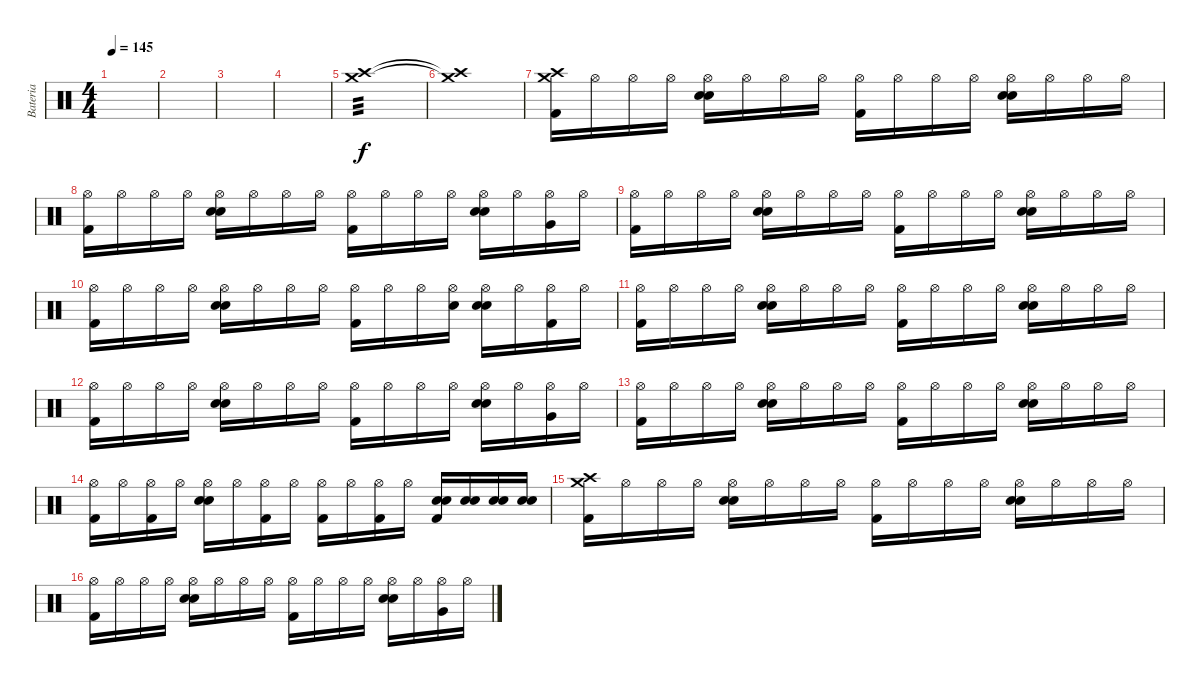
\track ("Bateria" "Bateria") {instrument percussion}
\staff {score}
\articulation defaults
\ts (4 4)
\tempo 145
\clef neutral
\ks c
|
|
|
|
("Crash high (hit)" "Crash medium (hit)").1{tp 3 volume 15} |
("Crash high (hit)"{t} "Crash medium (hit)"{t}).1 |
("Crash high (hit)" "Crash medium (hit)" "Kick (hit) 2").16 "Hi-Hat (open)".16 "Hi-Hat (open)".16 "Hi-Hat (open)".16 ("Hi-Hat (open)" "Snare (hit) 2" "Electric Snare (hit)").16 "Hi-Hat (open)".16 "Hi-Hat (open)".16 "Hi-Hat (open)".16 ("Hi-Hat (open)" "Kick (hit) 2").16 "Hi-Hat (open)".16 "Hi-Hat (open)".16 "Hi-Hat (open)".16 ("Hi-Hat (open)" "Snare (hit) 2" "Electric Snare (hit)").16 "Hi-Hat (open)".16 "Hi-Hat (open)".16 "Hi-Hat (open)".16 |
("Hi-Hat (open)" "Kick (hit) 2").16 "Hi-Hat (open)".16 "Hi-Hat (open)".16 "Hi-Hat (open)".16 ("Hi-Hat (open)" "Snare (hit) 2" "Electric Snare (hit)").16 "Hi-Hat (open)".16 "Hi-Hat (open)".16 "Hi-Hat (open)".16 ("Hi-Hat (open)" "Kick (hit) 2").16 "Hi-Hat (open)".16 "Hi-Hat (open)".16 "Hi-Hat (open)".16 ("Hi-Hat (open)" "Snare (hit) 2" "Electric Snare (hit)").16 "Hi-Hat (open)".16 ("Hi-Hat (open)" "Very Low Tom (hit)").16 "Hi-Hat (open)".16 |
("Hi-Hat (open)" "Kick (hit) 2").16 "Hi-Hat (open)".16 "Hi-Hat (open)".16 "Hi-Hat (open)".16 ("Hi-Hat (open)" "Snare (hit) 2" "Electric Snare (hit)").16 "Hi-Hat (open)".16 "Hi-Hat (open)".16 "Hi-Hat (open)".16 ("Hi-Hat (open)" "Kick (hit) 2").16 "Hi-Hat (open)".16 "Hi-Hat (open)".16 "Hi-Hat (open)".16 ("Hi-Hat (open)" "Snare (hit) 2" "Electric Snare (hit)").16 "Hi-Hat (open)".16 "Hi-Hat (open)".16 "Hi-Hat (open)".16 |
("Hi-Hat (open)" "Kick (hit) 2").16 "Hi-Hat (open)".16 "Hi-Hat (open)".16 "Hi-Hat (open)".16 ("Hi-Hat (open)" "Snare (hit) 2" "Electric Snare (hit)").16 "Hi-Hat (open)".16 "Hi-Hat (open)".16 "Hi-Hat (open)".16 ("Hi-Hat (open)" "Kick (hit) 2").16 "Hi-Hat (open)".16 "Hi-Hat (open)".16 ("Hi-Hat (open)" "Electric Snare (hit)").16 ("Hi-Hat (open)" "Snare (hit) 2" "Electric Snare (hit)").16 "Hi-Hat (open)".16 ("Hi-Hat (open)" "Kick (hit) 2").16 "Hi-Hat (open)".16 |
("Hi-Hat (open)" "Kick (hit) 2").16 "Hi-Hat (open)".16 "Hi-Hat (open)".16 "Hi-Hat (open)".16 ("Hi-Hat (open)" "Snare (hit) 2" "Electric Snare (hit)").16 "Hi-Hat (open)".16 "Hi-Hat (open)".16 "Hi-Hat (open)".16 ("Hi-Hat (open)" "Kick (hit) 2").16 "Hi-Hat (open)".16 "Hi-Hat (open)".16 "Hi-Hat (open)".16 ("Hi-Hat (open)" "Snare (hit) 2" "Electric Snare (hit)").16 "Hi-Hat (open)".16 "Hi-Hat (open)".16 "Hi-Hat (open)".16 |
("Hi-Hat (open)" "Kick (hit) 2").16 "Hi-Hat (open)".16 "Hi-Hat (open)".16 "Hi-Hat (open)".16 ("Hi-Hat (open)" "Snare (hit) 2" "Electric Snare (hit)").16 "Hi-Hat (open)".16 "Hi-Hat (open)".16 "Hi-Hat (open)".16 ("Hi-Hat (open)" "Kick (hit) 2").16 "Hi-Hat (open)".16 "Hi-Hat (open)".16 "Hi-Hat (open)".16 ("Hi-Hat (open)" "Snare (hit) 2" "Electric Snare (hit)").16 "Hi-Hat (open)".16 ("Hi-Hat (open)" "Very Low Tom (hit)").16 "Hi-Hat (open)".16 |
("Hi-Hat (open)" "Kick (hit) 2").16 "Hi-Hat (open)".16 "Hi-Hat (open)".16 "Hi-Hat (open)".16 ("Hi-Hat (open)" "Snare (hit) 2" "Electric Snare (hit)").16 "Hi-Hat (open)".16 "Hi-Hat (open)".16 "Hi-Hat (open)".16 ("Hi-Hat (open)" "Kick (hit) 2").16 "Hi-Hat (open)".16 "Hi-Hat (open)".16 "Hi-Hat (open)".16 ("Hi-Hat (open)" "Snare (hit) 2" "Electric Snare (hit)").16 "Hi-Hat (open)".16 "Hi-Hat (open)".16 "Hi-Hat (open)".16 |
("Hi-Hat (open)" "Kick (hit) 2").16 "Hi-Hat (open)".16 ("Hi-Hat (open)" "Kick (hit) 2").16 "Hi-Hat (open)".16 ("Hi-Hat (open)" "Snare (hit) 2" "Electric Snare (hit)").16 "Hi-Hat (open)".16 ("Hi-Hat (open)" "Kick (hit) 2").16 "Hi-Hat (open)".16 ("Hi-Hat (open)" "Kick (hit) 2").16 "Hi-Hat (open)".16 ("Hi-Hat (open)" "Kick (hit) 2").16 "Hi-Hat (open)".16 ("Snare (hit) 2" "Electric Snare (hit)" "Kick (hit) 2").16 ("Snare (hit) 2" "Electric Snare (hit)").16 ("Snare (hit) 2" "Electric Snare (hit)").16 ("Snare (hit) 2" "Electric Snare (hit)").16 |
("Crash high (hit)" "Crash medium (hit)" "Kick (hit) 2").16 "Hi-Hat (open)".16 "Hi-Hat (open)".16 "Hi-Hat (open)".16 ("Hi-Hat (open)" "Snare (hit) 2" "Electric Snare (hit)").16 "Hi-Hat (open)".16 "Hi-Hat (open)".16 "Hi-Hat (open)".16 ("Hi-Hat (open)" "Kick (hit) 2").16 "Hi-Hat (open)".16 "Hi-Hat (open)".16 "Hi-Hat (open)".16 ("Hi-Hat (open)" "Snare (hit) 2" "Electric Snare (hit)").16 "Hi-Hat (open)".16 "Hi-Hat (open)".16 "Hi-Hat (open)".16 |
("Hi-Hat (open)" "Kick (hit) 2").16 "Hi-Hat (open)".16 "Hi-Hat (open)".16 "Hi-Hat (open)".16 ("Hi-Hat (open)" "Snare (hit) 2" "Electric Snare (hit)").16 "Hi-Hat (open)".16 "Hi-Hat (open)".16 "Hi-Hat (open)".16 ("Hi-Hat (open)" "Kick (hit) 2").16 "Hi-Hat (open)".16 "Hi-Hat (open)".16 "Hi-Hat (open)".16 ("Hi-Hat (open)" "Snare (hit) 2" "Electric Snare (hit)").16 "Hi-Hat (open)".16 ("Hi-Hat (open)" "Very Low Tom (hit)").16 "Hi-Hat (open)".16
